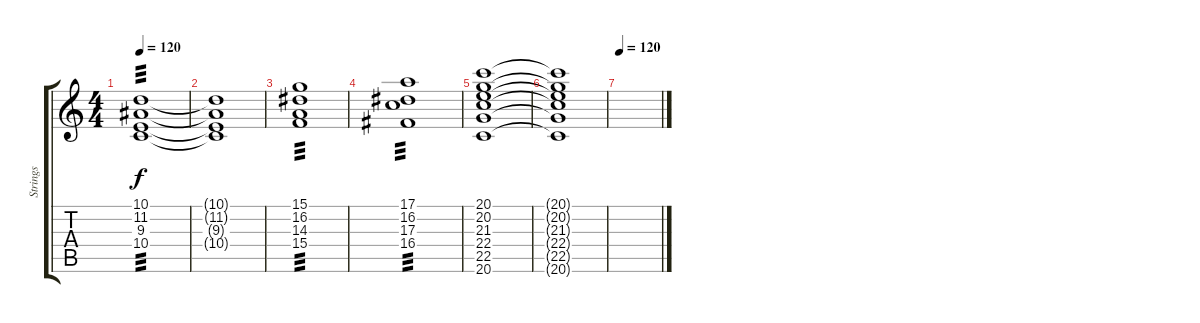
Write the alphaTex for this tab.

\track ("Strings" "Strings") {instrument stringensemble1}
\staff {score tabs}
\tuning (E4 B3 G3 D3 A2 E2) {hide}
\ts (4 4)
\tempo 120
\tempo 105
\tempo 120
\clef g2
\ks c
(10.1 11.2 9.3 10.4).1{tp 3 dy f instrument stringensemble1} |
(10.1{t} 11.2{t} 9.3{t} 10.4{t}).1 |
(15.1 16.2 14.3 15.4).1{tp 3} |
(17.1 16.2 17.3 16.4).1{tp 3} |
(20.1 20.2 21.3 22.4 22.5 20.6).1 |
(20.1{t} 20.2{t} 21.3{t} 22.4{t} 22.5{t} 20.6{t}).1 |
\tempo 120
